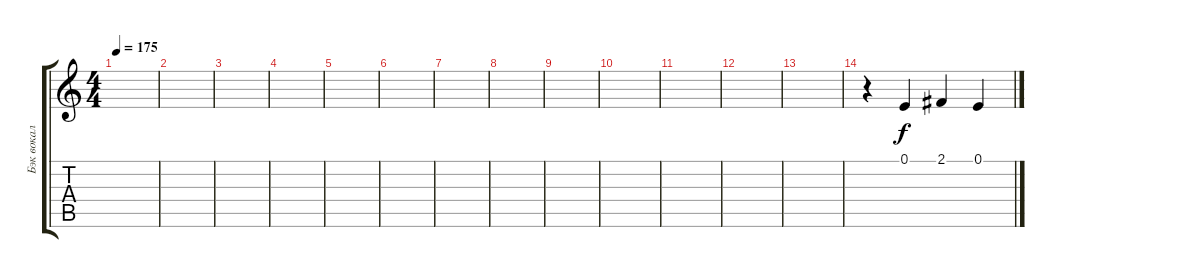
\track ("Бэк вокал" "Бэк вокал") {instrument stringensemble1}
\staff {score tabs}
\tuning (E4 B3 G3 D3 A2 E2) {hide}
\ts (4 4)
\tempo 175
\clef g2
\ks c
|
|
|
|
|
|
|
|
|
|
|
|
|
r.4 0.1.4{dy f} 2.1.4 0.1.4
